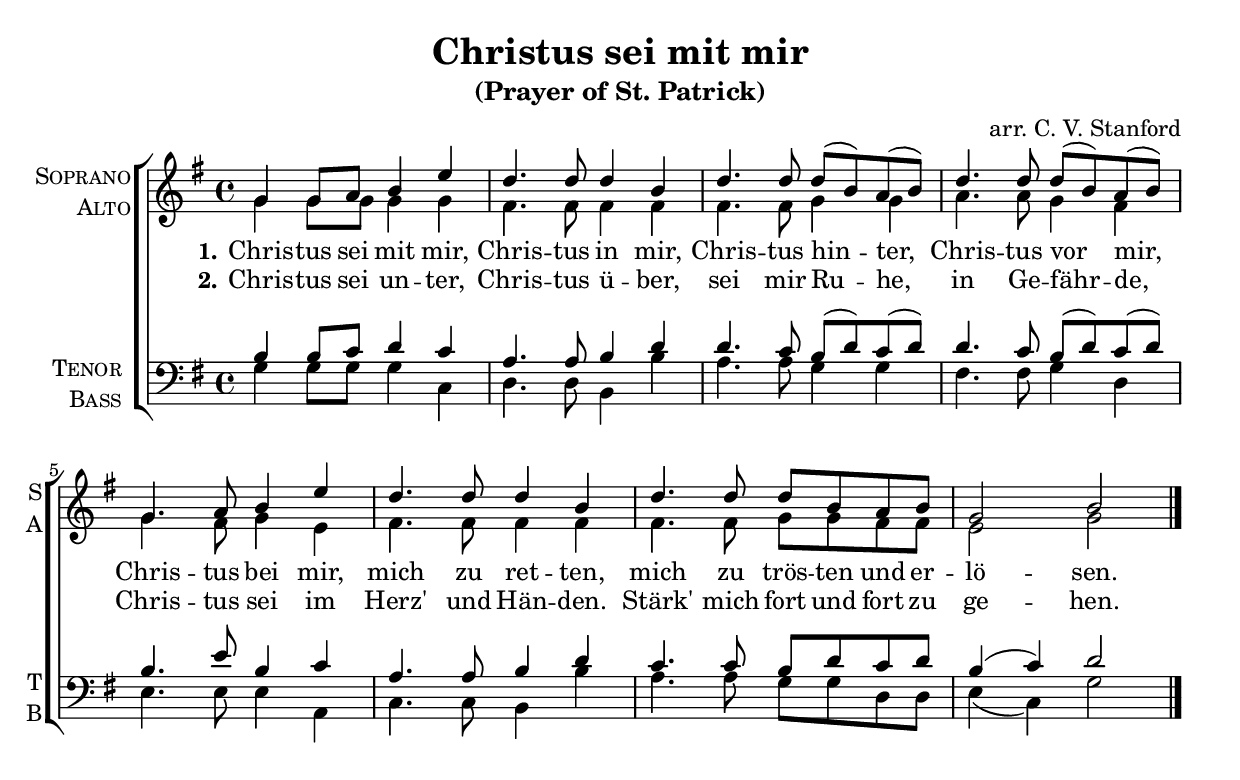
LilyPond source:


\header {
  title = "Christus sei mit mir"
  subtitle = "(Prayer of St. Patrick)"
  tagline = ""
  composer = "arr. C. V. Stanford"
}
Key = \key g \major
TwoVoicesPerStaff = ##t
SopranoMusic = \relative {
  g'4 g8 a b4 e | d4. d8 d4 b
  d4. d8 d( b) a( b) | d4. d8 d( b) a( b) | 
  g4. a8 b4 e | d4. d8 d4 b
  d4. d8 d b a b | g2 b \bar "|."
}
AltoMusic = \relative {
  g'4 g8 g g4 g | fis4. fis8 fis4 fis
  fis4. fis8 g4 g | a4. a8 g4 fis
  g4. fis8 g4 e | fis4. fis8 fis4 fis
  fis4. fis8 g g fis fis | e2 g
}
TenorMusic = \relative {
  b4 b8 c d4 c | a4. a8 b4 d |
  d4. c8 b( d) c( d) | d4. c8 b( d) c( d)
  b4. e8 b4 c | a4. a8 b4 d | c4. c8 b d c d | b4( c) d2
}
BassMusic = \relative {
  g4 g8 g g4 c, | d4. d8 b4 b' |
  a4. a8 g4 g | fis4. fis8 g4 d
  e4. e8 e4 a, | c4. c8 b4 b'
  a4. a8 g g d d | e4( c) g'2
}

VerseOne = \lyricmode {
  \set stanza = "1."
  Chris -- tus sei mit mir,
  Chris -- tus in mir,
  Chris -- tus hin -- ter,
  Chris -- tus vor mir,
  Chris -- tus bei mir,
  mich zu ret -- ten,
  mich zu trös -- ten und er -- lö -- sen.
}
VerseTwo = \lyricmode {
  \set stanza = "2."
  Chris -- tus sei un -- ter,
  Chris -- tus ü -- ber,
  sei mir Ru -- he,
  in Ge -- fähr -- de,
  Chris -- tus sei
  im Herz' und Hän -- den.
  Stärk' mich fort und fort zu ge -- hen.
}

\include "satb.ly"
